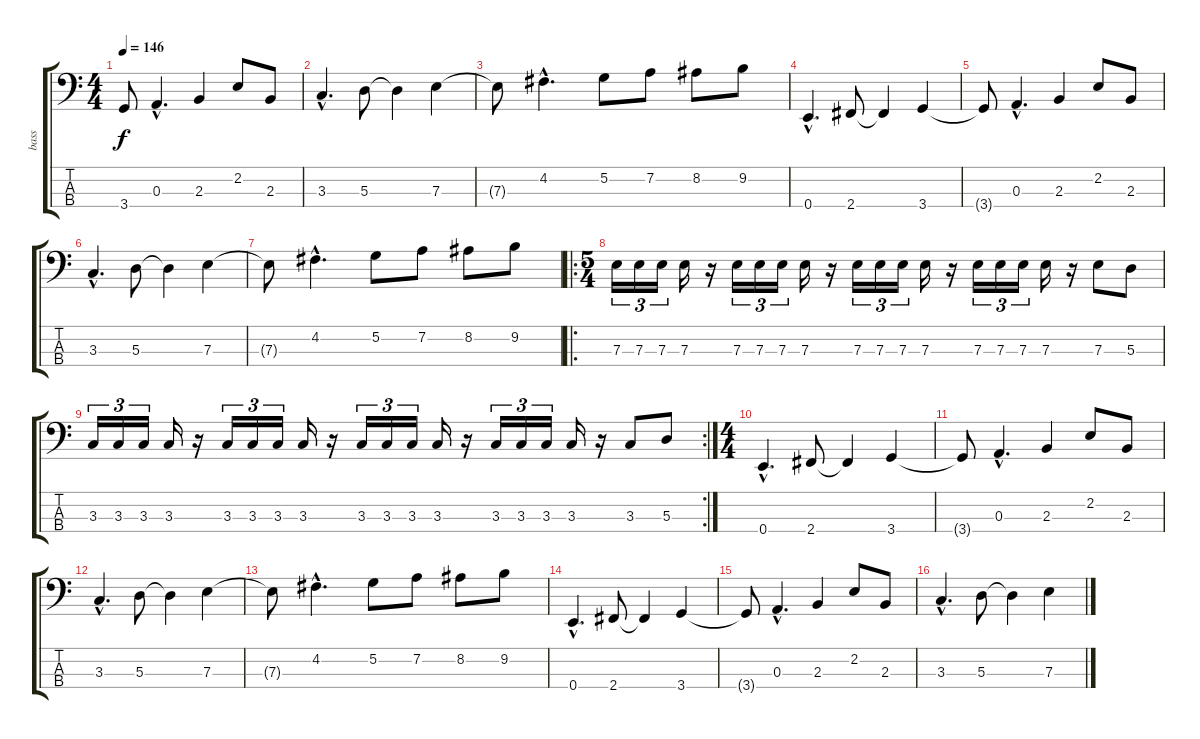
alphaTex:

\track ("bass" "bass") {instrument electricbasspick}
\staff {score tabs}
\tuning (G2 D2 A1 E1) {hide}
\ts (4 4)
\tempo 146
\clef f4
\ks c
3.4{t}.8{dy f} 0.3{hac}.4{d} 2.3.4 2.2.8 2.3.8 |
3.3{hac}.4{d} 5.3.8 5.3{t}.4 7.3.4 |
7.3{t}.8 4.2{hac}.4{d} 5.2.8 7.2.8 8.2.8 9.2.8 |
0.4{hac}.4{d} 2.4.8 2.4{t}.4 3.4.4 |
3.4{t}.8 0.3{hac}.4{d} 2.3.4 2.2.8 2.3.8 |
3.3{hac}.4{d} 5.3.8 5.3{t}.4 7.3.4 |
7.3{t}.8 4.2{hac}.4{d} 5.2.8 7.2.8 8.2.8 9.2.8 |
\ro
\ts (5 4)
7.3.16{tu (3 2)} 7.3.16{tu (3 2)} 7.3.16{tu (3 2)} 7.3.16 r.16 7.3.16{tu (3 2)} 7.3.16{tu (3 2)} 7.3.16{tu (3 2)} 7.3.16 r.16 7.3.16{tu (3 2)} 7.3.16{tu (3 2)} 7.3.16{tu (3 2)} 7.3.16 r.16 7.3.16{tu (3 2)} 7.3.16{tu (3 2)} 7.3.16{tu (3 2)} 7.3.16 r.16 7.3.8 5.3.8 |
\rc 2
3.3.16{tu (3 2)} 3.3.16{tu (3 2)} 3.3.16{tu (3 2)} 3.3.16 r.16 3.3.16{tu (3 2)} 3.3.16{tu (3 2)} 3.3.16{tu (3 2)} 3.3.16 r.16 3.3.16{tu (3 2)} 3.3.16{tu (3 2)} 3.3.16{tu (3 2)} 3.3.16 r.16 3.3.16{tu (3 2)} 3.3.16{tu (3 2)} 3.3.16{tu (3 2)} 3.3.16 r.16 3.3.8 5.3.8 |
\ts (4 4)
0.4{hac}.4{d} 2.4.8 2.4{t}.4 3.4.4 |
3.4{t}.8 0.3{hac}.4{d} 2.3.4 2.2.8 2.3.8 |
3.3{hac}.4{d} 5.3.8 5.3{t}.4 7.3.4 |
7.3{t}.8 4.2{hac}.4{d} 5.2.8 7.2.8 8.2.8 9.2.8 |
0.4{hac}.4{d} 2.4.8 2.4{t}.4 3.4.4 |
3.4{t}.8 0.3{hac}.4{d} 2.3.4 2.2.8 2.3.8 |
3.3{hac}.4{d} 5.3.8 5.3{t}.4 7.3.4
